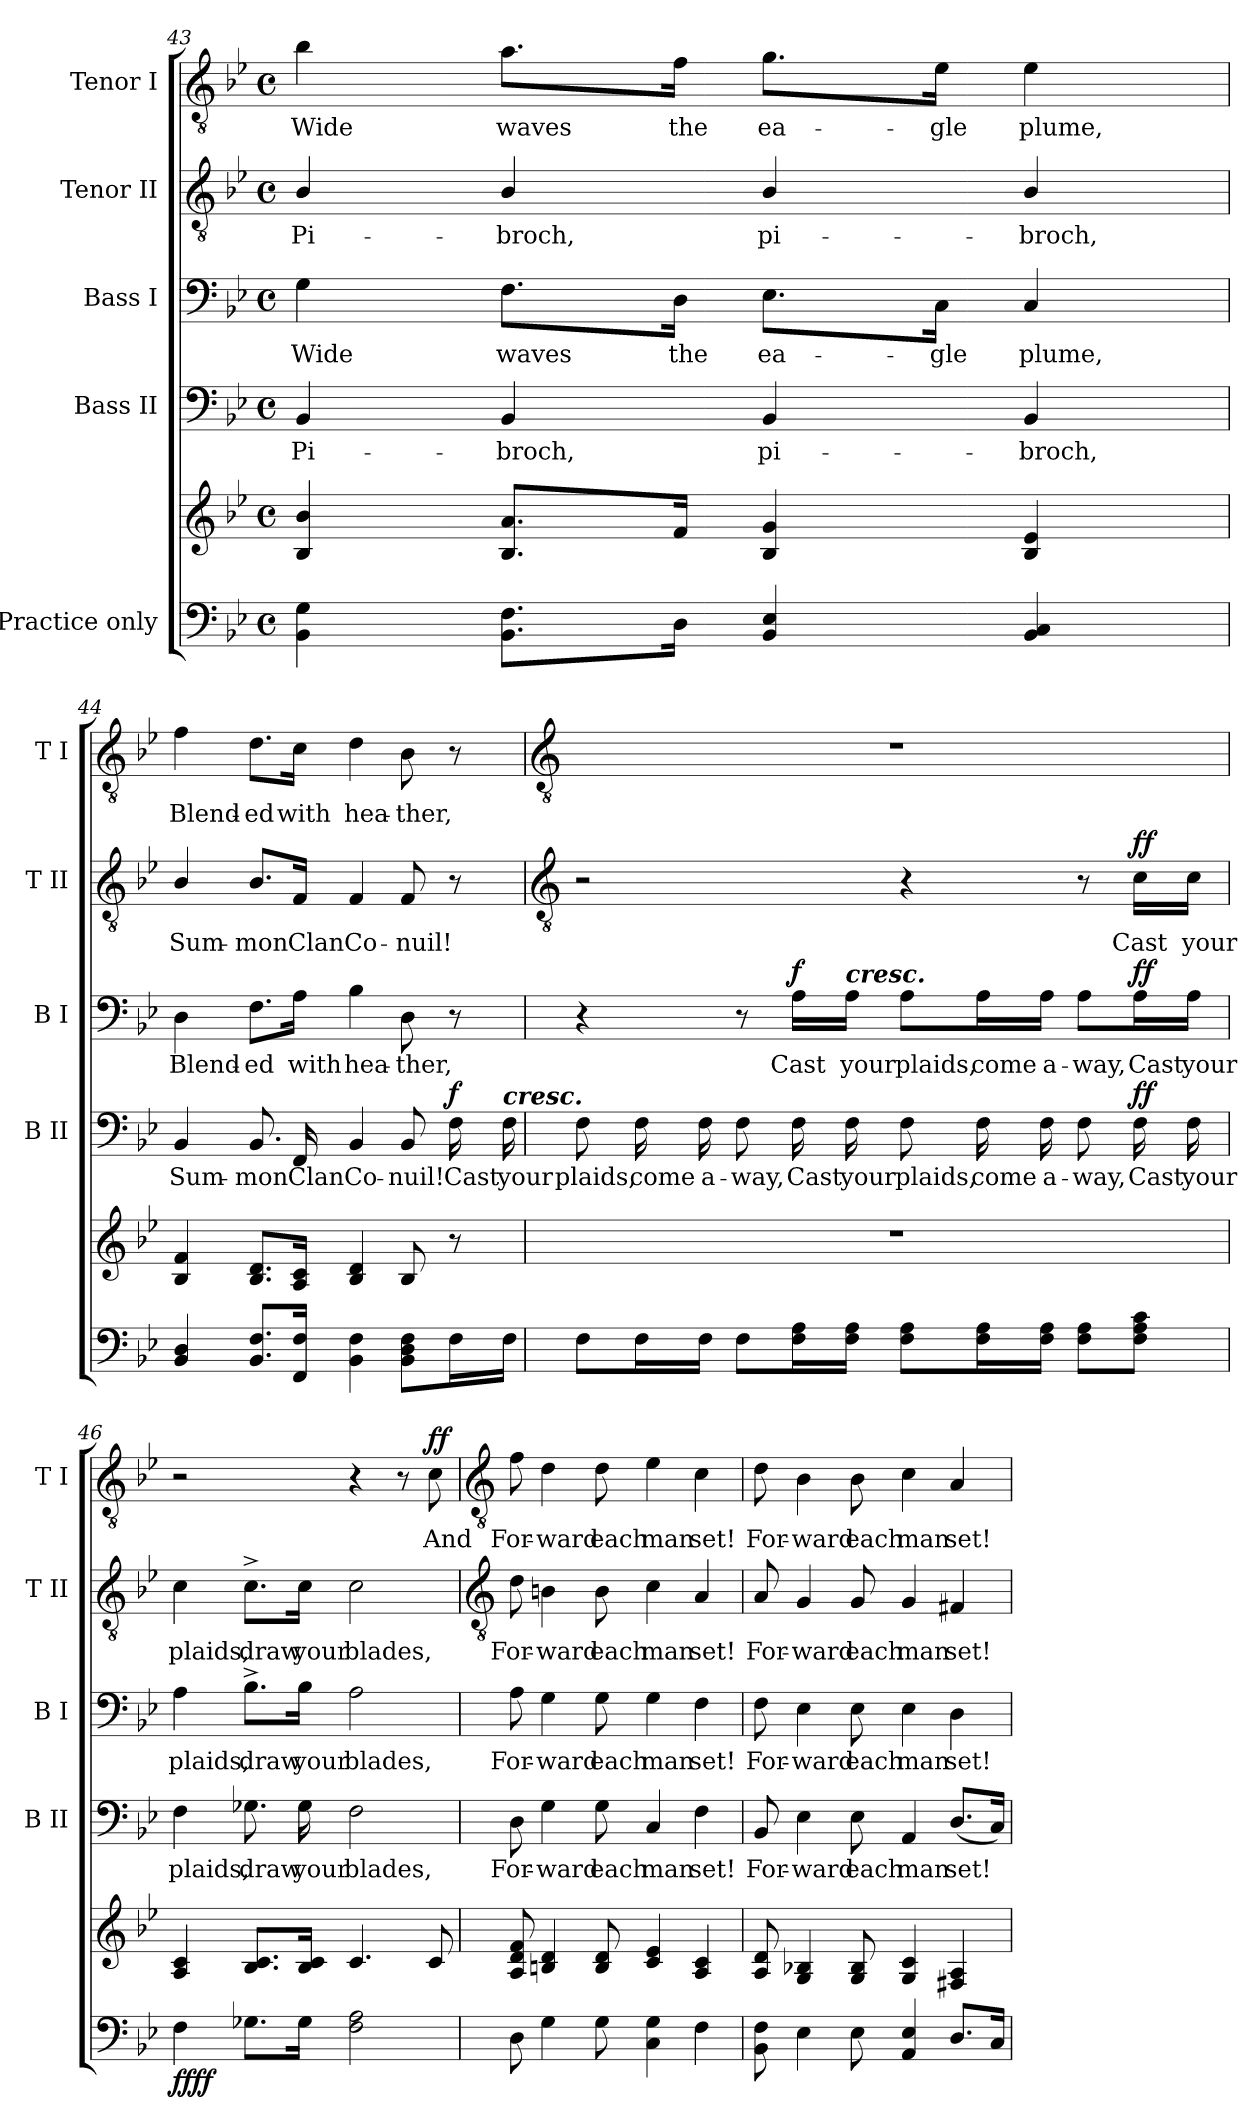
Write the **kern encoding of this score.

**kern	**kern	**dynam	**kern	**text	**dynam	**kern	**text	**dynam	**kern	**text	**dynam	**kern	**text	**dynam
*part5	*part5	*part5	*part4	*part4	*part4	*part3	*part3	*part3	*part2	*part2	*part2	*part1	*part1	*part1
*staff6	*staff5	*staff5/6	*staff4	*staff4	*staff4	*staff3	*staff3	*staff3	*staff2	*staff2	*staff2	*staff1	*staff1	*staff1
*I"Practice only	*	*	*I"Bass II	*	*	*I"Bass I	*	*	*I"Tenor II	*	*	*I"Tenor I	*	*
*	*	*	*I'B II	*	*	*I'B I	*	*	*I'T II	*	*	*I'T I	*	*
!!LO:LB:g=z
*clefF4	*clefG2	*	*clefF4	*	*	*clefF4	*	*	*clefGv2	*	*	*clefGv2	*	*
*k[b-e-]	*k[b-e-]	*	*k[b-e-]	*	*	*k[b-e-]	*	*	*k[b-e-]	*	*	*k[b-e-]	*	*
*B-:	*B-:	*	*B-:	*	*	*B-:	*	*	*B-:	*	*	*B-:	*	*
*M4/4	*M4/4	*	*M4/4	*	*	*M4/4	*	*	*M4/4	*	*	*M4/4	*	*
*met(c)	*met(c)	*	*met(c)	*	*	*met(c)	*	*	*met(c)	*	*	*met(c)	*	*
=43	=43	=43	=43	=43	=43	=43	=43	=43	=43	=43	=43	=43	=43	=43
!	!	!	!	!LO:LY:b	!	!	!LO:LY:b	!	!	!LO:LY:b	!	!	!LO:LY:b	!
4BB- 4G	4B- 4b-	.	4BB-	Pi-	.	4G	Wide	.	4B-/	Pi-	.	4b-	Wide	.
!	!	!	!	!LO:LY:b	!	!	!LO:LY:b	!	!	!LO:LY:b	!	!	!LO:LY:b	!
8.BB- 8.FL	8.B- 8.aL	.	4BB-	-broch,	.	8.F\L	waves	.	4B-/	-broch,	.	8.a\L	waves	.
!	!	!	!	!	!	!	!LO:LY:b	!	!	!	!	!	!LO:LY:b	!
16DJ	16fJ	.	.	.	.	16D\Jk	the	.	.	.	.	16f\Jk	the	.
!	!	!	!	!LO:LY:b	!	!	!LO:LY:b	!	!	!LO:LY:b	!	!	!LO:LY:b	!
4BB- 4E-	4B- 4g	.	4BB-	pi-	.	8.E-\L	ea-	.	4B-/	pi-	.	8.g\L	ea-	.
!	!	!	!	!	!	!	!LO:LY:b	!	!	!	!	!	!LO:LY:b	!
.	.	.	.	.	.	16C\Jk	-gle	.	.	.	.	16e-\Jk	-gle	.
!	!	!	!	!LO:LY:b	!	!	!LO:LY:b	!	!	!LO:LY:b	!	!	!LO:LY:b	!
4BB-/ 4C/	4B- 4e-	.	4BB-	-broch,	.	4C	plume,	.	4B-/	-broch,	.	4e-	plume,	.
=44	=44	=44	=44	=44	=44	=44	=44	=44	=44	=44	=44	=44	=44	=44
!	!	!	!	!LO:LY:b	!	!	!LO:LY:b	!	!	!LO:LY:b	!	!	!LO:LY:b	!
4BB- 4D	4B- 4f	.	4BB-	Sum-	.	4D	Blend-	.	4B-/	Sum-	.	4f	Blend-	.
!	!	!	!	!LO:LY:b	!	!	!LO:LY:b	!	!	!LO:LY:b	!	!	!LO:LY:b	!
8.BB- 8.FL	8.B- 8.dL	.	8.BB-	-mon	.	8.F\L	-ed	.	8.B-/L	-mon	.	8.d\L	-ed	.
!	!	!	!	!LO:LY:b	!	!	!LO:LY:b	!	!	!LO:LY:b	!	!	!LO:LY:b	!
16FF 16FJ	16A 16cJ	.	16FF	Clan	.	16A\Jk	with	.	16F/Jk	Clan	.	16c\Jk	with	.
!	!	!	!	!LO:LY:b	!	!	!LO:LY:b	!	!	!LO:LY:b	!	!	!LO:LY:b	!
4BB- 4F	4B- 4d	.	4BB-	Co-	.	4B-	hea-	.	4F	Co-	.	4d	hea-	.
!	!	!	!	!LO:LY:b	!	!	!LO:LY:b	!	!	!LO:LY:b	!	!	!LO:LY:b	!
8BB- 8D 8FL	8B-	.	8BB-	-nuil!	.	8D	-ther,	.	8F	-nuil!	.	8B-	-ther,	.
!	!	!	!	!LO:LY:b	!LO:DY:b	!	!	!	!	!	!	!	!	!
16FL	8r	.	16F	Cast	f	8r	.	.	8r	.	.	8r	.	.
!	!	!	!LO:TX:a:Bi:t=cresc.	!	!	!	!	!	!	!	!	!	!	!
!	!	!	!	!LO:LY:b	!	!	!	!	!	!	!	!	!	!
16FJJ	.	.	16F	your	.	.	.	.	.	.	.	.	.	.
!!LO:LB:g=z
=45	=45	=45	=45	=45	=45	=45	=45	=45	=45	=45	=45	=45	=45	=45
*	*	*	*	*	*	*	*	*	*clefGv2	*	*	*clefGv2	*	*
!	!	!	!	!LO:LY:b	!	!	!	!	!	!	!	!	!	!
8FL	1r	.	8F	plaids,	.	4r	.	.	2r	.	.	1r	.	.
!	!	!	!	!LO:LY:b	!	!	!	!	!	!	!	!	!	!
16FL	.	.	16F	come	.	.	.	.	.	.	.	.	.	.
!	!	!	!	!LO:LY:b	!	!	!	!	!	!	!	!	!	!
16FJJ	.	.	16F	a-	.	.	.	.	.	.	.	.	.	.
!	!	!	!	!LO:LY:b	!	!	!	!	!	!	!	!	!	!
8FL	.	.	8F	-way,	.	8r	.	.	.	.	.	.	.	.
!	!	!	!	!LO:LY:b	!	!	!LO:LY:b	!LO:DY:b	!	!	!	!	!	!
16F 16AL	.	.	16F	Cast	.	16A\LL	Cast	f	.	.	.	.	.	.
!	!	!	!	!	!	!LO:TX:a:Bi:t=cresc.	!	!	!	!	!	!	!	!
!	!	!	!	!LO:LY:b	!	!	!LO:LY:b	!	!	!	!	!	!	!
16F 16AJJ	.	.	16F	your	.	16A\JJ	your	.	.	.	.	.	.	.
!	!	!	!	!LO:LY:b	!	!	!LO:LY:b	!	!	!	!	!	!	!
8F 8AL	.	.	8F	plaids,	.	8A\L	plaids,	.	4r	.	.	.	.	.
!	!	!	!	!LO:LY:b	!	!	!LO:LY:b	!	!	!	!	!	!	!
16F 16AL	.	.	16F	come	.	16A\L	come	.	.	.	.	.	.	.
!	!	!	!	!LO:LY:b	!	!	!LO:LY:b	!	!	!	!	!	!	!
16F 16AJJ	.	.	16F	a-	.	16A\JJ	a-	.	.	.	.	.	.	.
!	!	!	!	!LO:LY:b	!	!	!LO:LY:b	!	!	!	!	!	!	!
8F 8AL	.	.	8F	-way,	.	8A\L	-way,	.	8r	.	.	.	.	.
!	!	!	!	!LO:LY:b	!LO:DY:b	!	!LO:LY:b	!LO:DY:b	!	!LO:LY:b	!LO:DY:b	!	!	!
8F 8A 8cJ	.	.	16F	Cast	ff	16A\L	Cast	ff	16c\LL	Cast	ff	.	.	.
!	!	!	!	!LO:LY:b	!	!	!LO:LY:b	!	!	!LO:LY:b	!	!	!	!
.	.	.	16F	your	.	16A\JJ	your	.	16c\JJ	your	.	.	.	.
=46	=46	=46	=46	=46	=46	=46	=46	=46	=46	=46	=46	=46	=46	=46
!	!	!LO:DY:b=2	!	!LO:LY:b	!	!	!LO:LY:b	!	!	!LO:LY:b	!	!	!	!
!	!	!LO:DY:n=1:b	!	!	!	!	!	!	!	!	!	!	!	!
4F	4A 4c	ff ff	4F	plaids,	.	4A	plaids,	.	4c	plaids,	.	2r	.	.
!	!	!	!	!LO:LY:b	!	!	!LO:LY:b	!	!	!LO:LY:b	!	!	!	!
8.G-XL	8.B- 8.cL	.	8.G-X	draw	.	8.B-^\L	draw	.	8.c^\L	draw	.	.	.	.
!	!	!	!	!LO:LY:b	!	!	!LO:LY:b	!	!	!LO:LY:b	!	!	!	!
16G-J	16B- 16cJ	.	16G-	your	.	16B-\Jk	your	.	16c\Jk	your	.	.	.	.
!	!	!	!	!LO:LY:b	!	!	!LO:LY:b	!	!	!LO:LY:b	!	!	!	!
2F 2A	4.c	.	2F	blades,	.	2A	blades,	.	2c	blades,	.	4r	.	.
.	.	.	.	.	.	.	.	.	.	.	.	8r	.	.
!	!	!	!	!	!	!	!	!	!	!	!	!	!LO:LY:b	!LO:DY:b
.	8c	.	.	.	.	.	.	.	.	.	.	8c	And	ff
!!LO:LB:g=z
=47	=47	=47	=47	=47	=47	=47	=47	=47	=47	=47	=47	=47	=47	=47
*	*	*	*	*	*	*	*	*	*clefGv2	*	*	*clefGv2	*	*
!	!	!	!	!LO:LY:b	!	!	!LO:LY:b	!	!	!LO:LY:b	!	!	!LO:LY:b	!
8D	8A 8d 8f	.	8D	For-	.	8A	For-	.	8d	For-	.	8f	For-	.
!	!	!	!	!LO:LY:b	!	!	!LO:LY:b	!	!	!LO:LY:b	!	!	!LO:LY:b	!
4G	4Bn 4d	.	4G	-ward	.	4G	-ward	.	4Bn	-ward	.	4d	-ward	.
!	!	!	!	!LO:LY:b	!	!	!LO:LY:b	!	!	!LO:LY:b	!	!	!LO:LY:b	!
8G	8B 8d	.	8G	each	.	8G	each	.	8B	each	.	8d	each	.
!	!	!	!	!LO:LY:b	!	!	!LO:LY:b	!	!	!LO:LY:b	!	!	!LO:LY:b	!
4C 4G	4c 4e-	.	4C	man	.	4G	man	.	4c	man	.	4e-	man	.
!	!	!	!	!LO:LY:b	!	!	!LO:LY:b	!	!	!LO:LY:b	!	!	!LO:LY:b	!
4F	4A 4c	.	4F	set!	.	4F	set!	.	4A	set!	.	4c	set!	.
=48	=48	=48	=48	=48	=48	=48	=48	=48	=48	=48	=48	=48	=48	=48
!	!	!	!	!LO:LY:b	!	!	!LO:LY:b	!	!	!LO:LY:b	!	!	!LO:LY:b	!
8BB- 8F	8A 8d	.	8BB-	For-	.	8F	For-	.	8A	For-	.	8d	For-	.
!	!	!	!	!LO:LY:b	!	!	!LO:LY:b	!	!	!LO:LY:b	!	!	!LO:LY:b	!
4E-	4G 4B-X	.	4E-	-ward	.	4E-	-ward	.	4G	-ward	.	4B-	-ward	.
!	!	!	!	!LO:LY:b	!	!	!LO:LY:b	!	!	!LO:LY:b	!	!	!LO:LY:b	!
8E-	8G 8B-	.	8E-	each	.	8E-	each	.	8G	each	.	8B-	each	.
!	!	!	!	!LO:LY:b	!	!	!LO:LY:b	!	!	!LO:LY:b	!	!	!LO:LY:b	!
4AA 4E-	4G 4c	.	4AA	man	.	4E-	man	.	4G	man	.	4c	man	.
!	!	!	!	!LO:LY:b	!	!	!LO:LY:b	!	!	!LO:LY:b	!	!	!LO:LY:b	!
8.DL	4F#X 4A	.	(<8.DL	set!	.	4D	set!	.	4F#X	set!	.	4A	set!	.
16CJ	.	.	16CJ)	.	.	.	.	.	.	.	.	.	.	.
=	=	=	=	=	=	=	=	=	=	=	=	=	=	=
*-	*-	*-	*-	*-	*-	*-	*-	*-	*-	*-	*-	*-	*-	*-
